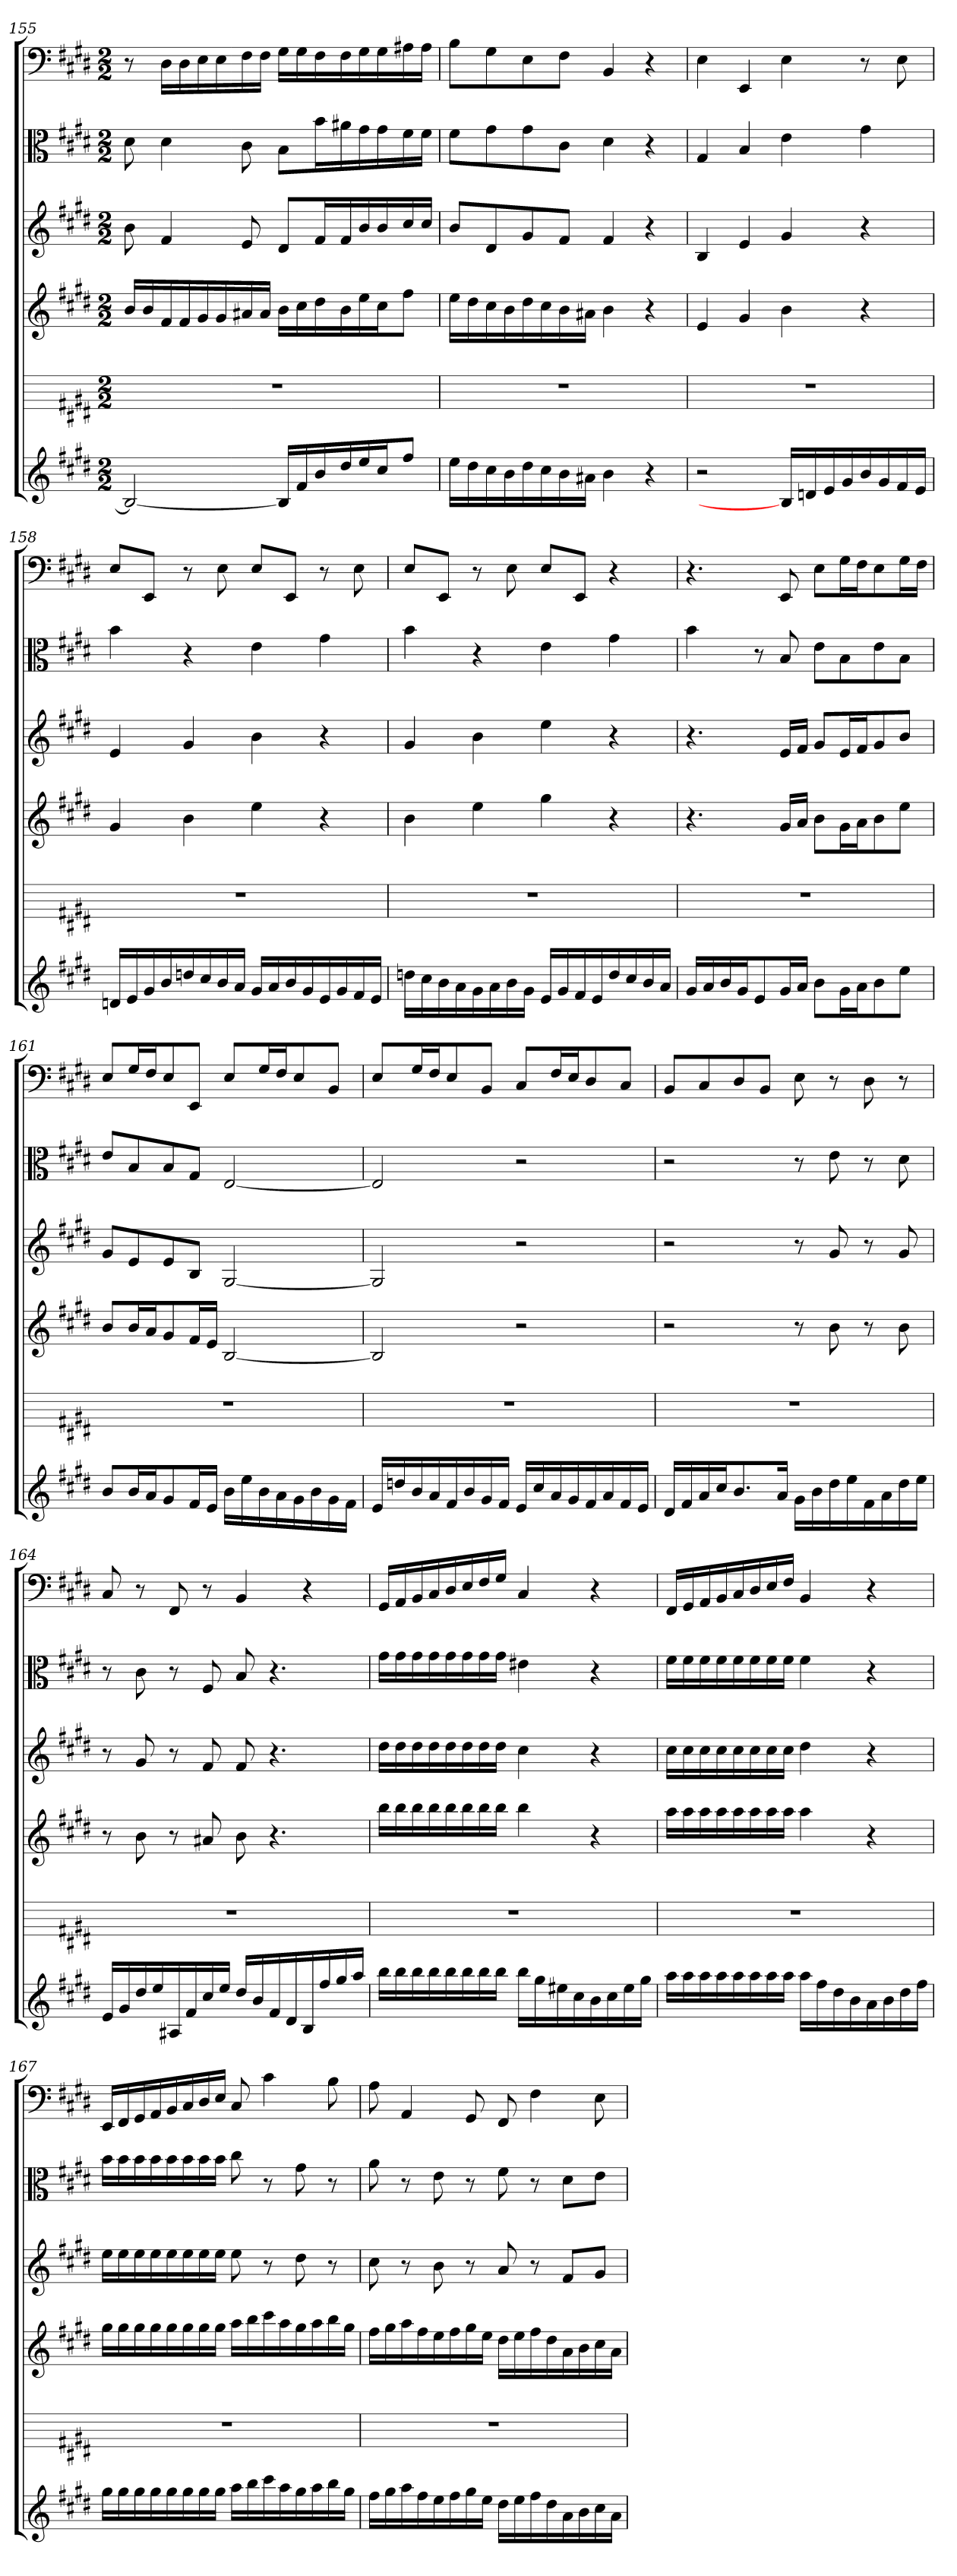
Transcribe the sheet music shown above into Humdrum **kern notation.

**kern	**kern	**kern	**kern	**kern	**kern
*part6	*part5	*part4	*part3	*part2	*part1
*staff6	*staff5	*staff4	*staff3	*staff2	*staff1
*	*	*	*	*clefC3	*clefF4
*k[f#c#g#d#]	*k[f#c#g#d#]	*k[f#c#g#d#]	*k[f#c#g#d#]	*k[f#c#g#d#]	*k[f#c#g#d#]
*E:	*E:	*E:	*E:	*E:	*E:
*M2/2	*M2/2	*M2/2	*M2/2	*M2/2	*M2/2
=155	=155	=155	=155	=155	=155
2B_	1r	16bLL	8b	8d#	8r
.	.	16b	.	.	.
.	.	16f#	4f#	4d#	16D#\LL
.	.	16f#	.	.	16D#\
.	.	16g#	.	.	16E\
.	.	16g#	.	.	16E\
.	.	16a#X	8e	8c#	16F#\
.	.	16a#JJ	.	.	16F#\JJ
16BLL]	.	16bLL	8d#L	8B\L	16G#\LL
16f#	.	16cc#	.	.	16G#\
16b	.	16dd#	16f#L	16b\L	16F#\
16dd#	.	16b	16f#	16a#X\	16F#\
16ee	.	16ee	16b	16g#\	16G#\
16cc#J	.	16cc#J	16b	16g#\	16G#\
8ff#J	.	8ff#J	16cc#	16f#\	16A#X\
.	.	.	16cc#JJ	16f#\JJ	16A#\JJ
=156	=156	=156	=156	=156	=156
16eeLL	1r	16eeLL	8bL	8f#\L	8B\L
16dd#	.	16dd#	.	.	.
16cc#	.	16cc#	8d#	8g#\	8G#\
16b	.	16b	.	.	.
16dd#	.	16dd#	8g#	8g#\	8E\
16cc#	.	16cc#	.	.	.
16b	.	16b	8f#J	8c#\J	8F#\J
16a#XJJ	.	16a#XJJ	.	.	.
4b	.	4b	4f#	4d#	4BB
4r	.	4r	4r	4r	4r
=157	=157	=157	=157	=157	=157
2r	1r	4e	4B	4G#	4E
.	.	4g#	4e	4B	4EE
16BLL]	.	4b	4g#	4e	4E
16dn	.	.	.	.	.
16e	.	.	.	.	.
16g#	.	.	.	.	.
16b	.	4r	4r	4g#	8r
16g#	.	.	.	.	.
16f#	.	.	.	.	8E
16eJJ	.	.	.	.	.
=158	=158	=158	=158	=158	=158
16dnLL	1r	4g#	4e	4b	8E/L
16e	.	.	.	.	.
16g#	.	.	.	.	8EE/J
16b	.	.	.	.	.
16ddn	.	4b	4g#	4r	8r
16cc#	.	.	.	.	.
16b	.	.	.	.	8E
16aJJ	.	.	.	.	.
16g#LL	.	4ee	4b	4e	8E/L
16a	.	.	.	.	.
16b	.	.	.	.	8EE/J
16g#	.	.	.	.	.
16e	.	4r	4r	4g#	8r
16g#	.	.	.	.	.
16f#	.	.	.	.	8E
16eJJ	.	.	.	.	.
=159	=159	=159	=159	=159	=159
16ddnLL	1r	4b	4g#	4b	8E/L
16cc#	.	.	.	.	.
16b	.	.	.	.	8EE/J
16a	.	.	.	.	.
16g#	.	4ee	4b	4r	8r
16a	.	.	.	.	.
16b	.	.	.	.	8E
16g#JJ	.	.	.	.	.
16eLL	.	4gg#	4ee	4e	8E/L
16g#	.	.	.	.	.
16f#	.	.	.	.	8EE/J
16e	.	.	.	.	.
16dd	.	4r	4r	4g#	4r
16cc#	.	.	.	.	.
16b	.	.	.	.	.
16aJJ	.	.	.	.	.
=160	=160	=160	=160	=160	=160
16g#LL	1r	4.r	4.r	4b	4.r
16a	.	.	.	.	.
16b	.	.	.	.	.
16g#J	.	.	.	.	.
8e	.	.	.	8r	.
16g#L	.	16g#LL	16eLL	8B	8EE
16aJJ	.	16aJJ	16f#JJ	.	.
8bL	.	8bL	8g#L	8e\L	8E\L
16g#L	.	16g#L	16eL	8B\	16G#\L
16aJ	.	16aJ	16f#J	.	16F#\J
8b	.	8b	8g#	8e\	8E\
8eeJ	.	8eeJ	8bJ	8B\J	16G#\L
.	.	.	.	.	16F#\JJ
=161	=161	=161	=161	=161	=161
8bL	1r	8bL	8g#L	8e/L	8E/L
16bL	.	16bL	8e	8B/	16G#/L
16aJ	.	16aJ	.	.	16F#/J
8g#	.	8g#	8e	8B/	8E/
16f#L	.	16f#L	8BJ	8G#/J	8EE/J
16eJJ	.	16eJJ	.	.	.
16bLL	.	[2B	[2G#	[2E	8E/L
16ee	.	.	.	.	.
16b	.	.	.	.	16G#/L
16a	.	.	.	.	16F#/J
16g#	.	.	.	.	8E/
16b	.	.	.	.	.
16g#	.	.	.	.	8BB/J
16f#JJ	.	.	.	.	.
=162	=162	=162	=162	=162	=162
16eLL	1r	2B]	2G#]	2E]	8E/L
16ddn	.	.	.	.	.
16b	.	.	.	.	16G#/L
16a	.	.	.	.	16F#/J
16f#	.	.	.	.	8E/
16b	.	.	.	.	.
16g#	.	.	.	.	8BB/J
16f#JJ	.	.	.	.	.
16eLL	.	2r	2r	2r	8C#/L
16cc#	.	.	.	.	.
16a	.	.	.	.	16F#/L
16g#	.	.	.	.	16E/J
16f#	.	.	.	.	8D#/
16a	.	.	.	.	.
16f#	.	.	.	.	8C#/J
16eJJ	.	.	.	.	.
=163	=163	=163	=163	=163	=163
16d#LL	1r	2r	2r	2r	8BB/L
16f#	.	.	.	.	.
16a	.	.	.	.	8C#/
16cc#J	.	.	.	.	.
8.b	.	.	.	.	8D#/
.	.	.	.	.	8BB/J
16aJk	.	.	.	.	.
16g#LL	.	8r	8r	8r	8E
16b	.	.	.	.	.
16dd#	.	8b	8g#	8e	8r
16ee	.	.	.	.	.
16f#	.	8r	8r	8r	8D#
16a	.	.	.	.	.
16dd#	.	8b	8g#	8d#	8r
16eeJJ	.	.	.	.	.
=164	=164	=164	=164	=164	=164
16eLL	1r	8r	8r	8r	8C#
16g#	.	.	.	.	.
16dd#	.	8b	8g#	8c#	8r
16ee	.	.	.	.	.
16A#X	.	8r	8r	8r	8FF#
16f#	.	.	.	.	.
16cc#	.	8a#X	8f#	8F#	8r
16eeJJ	.	.	.	.	.
16dd#LL	.	8b	8f#	8B	4BB
16b	.	.	.	.	.
16f#	.	4.r	4.r	4.r	.
16d#	.	.	.	.	.
16B	.	.	.	.	4r
16ff#	.	.	.	.	.
16gg#	.	.	.	.	.
16aaJJ	.	.	.	.	.
=165	=165	=165	=165	=165	=165
16bbLL	1r	16bbLL	16dd#LL	16g#\LL	16GG#/LL
16bb	.	16bb	16dd#	16g#\	16AA/
16bb	.	16bb	16dd#	16g#\	16BB/
16bb	.	16bb	16dd#	16g#\	16C#/
16bb	.	16bb	16dd#	16g#\	16D#/
16bb	.	16bb	16dd#	16g#\	16E/
16bb	.	16bb	16dd#	16g#\	16F#/
16bbJJ	.	16bbJJ	16dd#JJ	16g#\JJ	16G#/JJ
16bbLL	.	4bb	4cc#	4e#X	4C#
16gg#	.	.	.	.	.
16ee#X	.	.	.	.	.
16cc#	.	.	.	.	.
16b	.	4r	4r	4r	4r
16cc#	.	.	.	.	.
16ee#	.	.	.	.	.
16gg#JJ	.	.	.	.	.
=166	=166	=166	=166	=166	=166
16aaLL	1r	16aaLL	16cc#LL	16f#\LL	16FF#/LL
16aa	.	16aa	16cc#	16f#\	16GG#/
16aa	.	16aa	16cc#	16f#\	16AA/
16aa	.	16aa	16cc#	16f#\	16BB/
16aa	.	16aa	16cc#	16f#\	16C#/
16aa	.	16aa	16cc#	16f#\	16D#/
16aa	.	16aa	16cc#	16f#\	16E/
16aaJJ	.	16aaJJ	16cc#JJ	16f#\JJ	16F#/JJ
16aaLL	.	4aa	4dd#	4f#	4BB
16ff#	.	.	.	.	.
16dd#	.	.	.	.	.
16b	.	.	.	.	.
16a	.	4r	4r	4r	4r
16b	.	.	.	.	.
16dd#	.	.	.	.	.
16ff#JJ	.	.	.	.	.
=167	=167	=167	=167	=167	=167
16gg#LL	1r	16gg#LL	16eeLL	16b\LL	16EE/LL
16gg#	.	16gg#	16ee	16b\	16FF#/
16gg#	.	16gg#	16ee	16b\	16GG#/
16gg#	.	16gg#	16ee	16b\	16AA/
16gg#	.	16gg#	16ee	16b\	16BB/
16gg#	.	16gg#	16ee	16b\	16C#/
16gg#	.	16gg#	16ee	16b\	16D#/
16gg#JJ	.	16gg#JJ	16eeJJ	16b\JJ	16E/JJ
16aaLL	.	16aaLL	8ee	8cc#	8C#
16bb	.	16bb	.	.	.
16ccc#	.	16ccc#	8r	8r	4c#
16aa	.	16aa	.	.	.
16gg#	.	16gg#	8dd#	8g#	.
16aa	.	16aa	.	.	.
16bb	.	16bb	8r	8r	8B
16gg#JJ	.	16gg#JJ	.	.	.
=168	=168	=168	=168	=168	=168
16ff#LL	1r	16ff#LL	8cc#	8a	8A
16gg#	.	16gg#	.	.	.
16aa	.	16aa	8r	8r	4AA
16ff#	.	16ff#	.	.	.
16ee	.	16ee	8b	8e	.
16ff#	.	16ff#	.	.	.
16gg#	.	16gg#	8r	8r	8GG#
16eeJJ	.	16eeJJ	.	.	.
16dd#LL	.	16dd#LL	8a	8f#	8FF#
16ee	.	16ee	.	.	.
16ff#	.	16ff#	8r	8r	4F#
16dd#	.	16dd#	.	.	.
16a	.	16a	8f#L	8d#\L	.
16b	.	16b	.	.	.
16cc#	.	16cc#	8g#J	8e\J	8E
16aJJ	.	16aJJ	.	.	.
=	=	=	=	=	=
*-	*-	*-	*-	*-	*-
